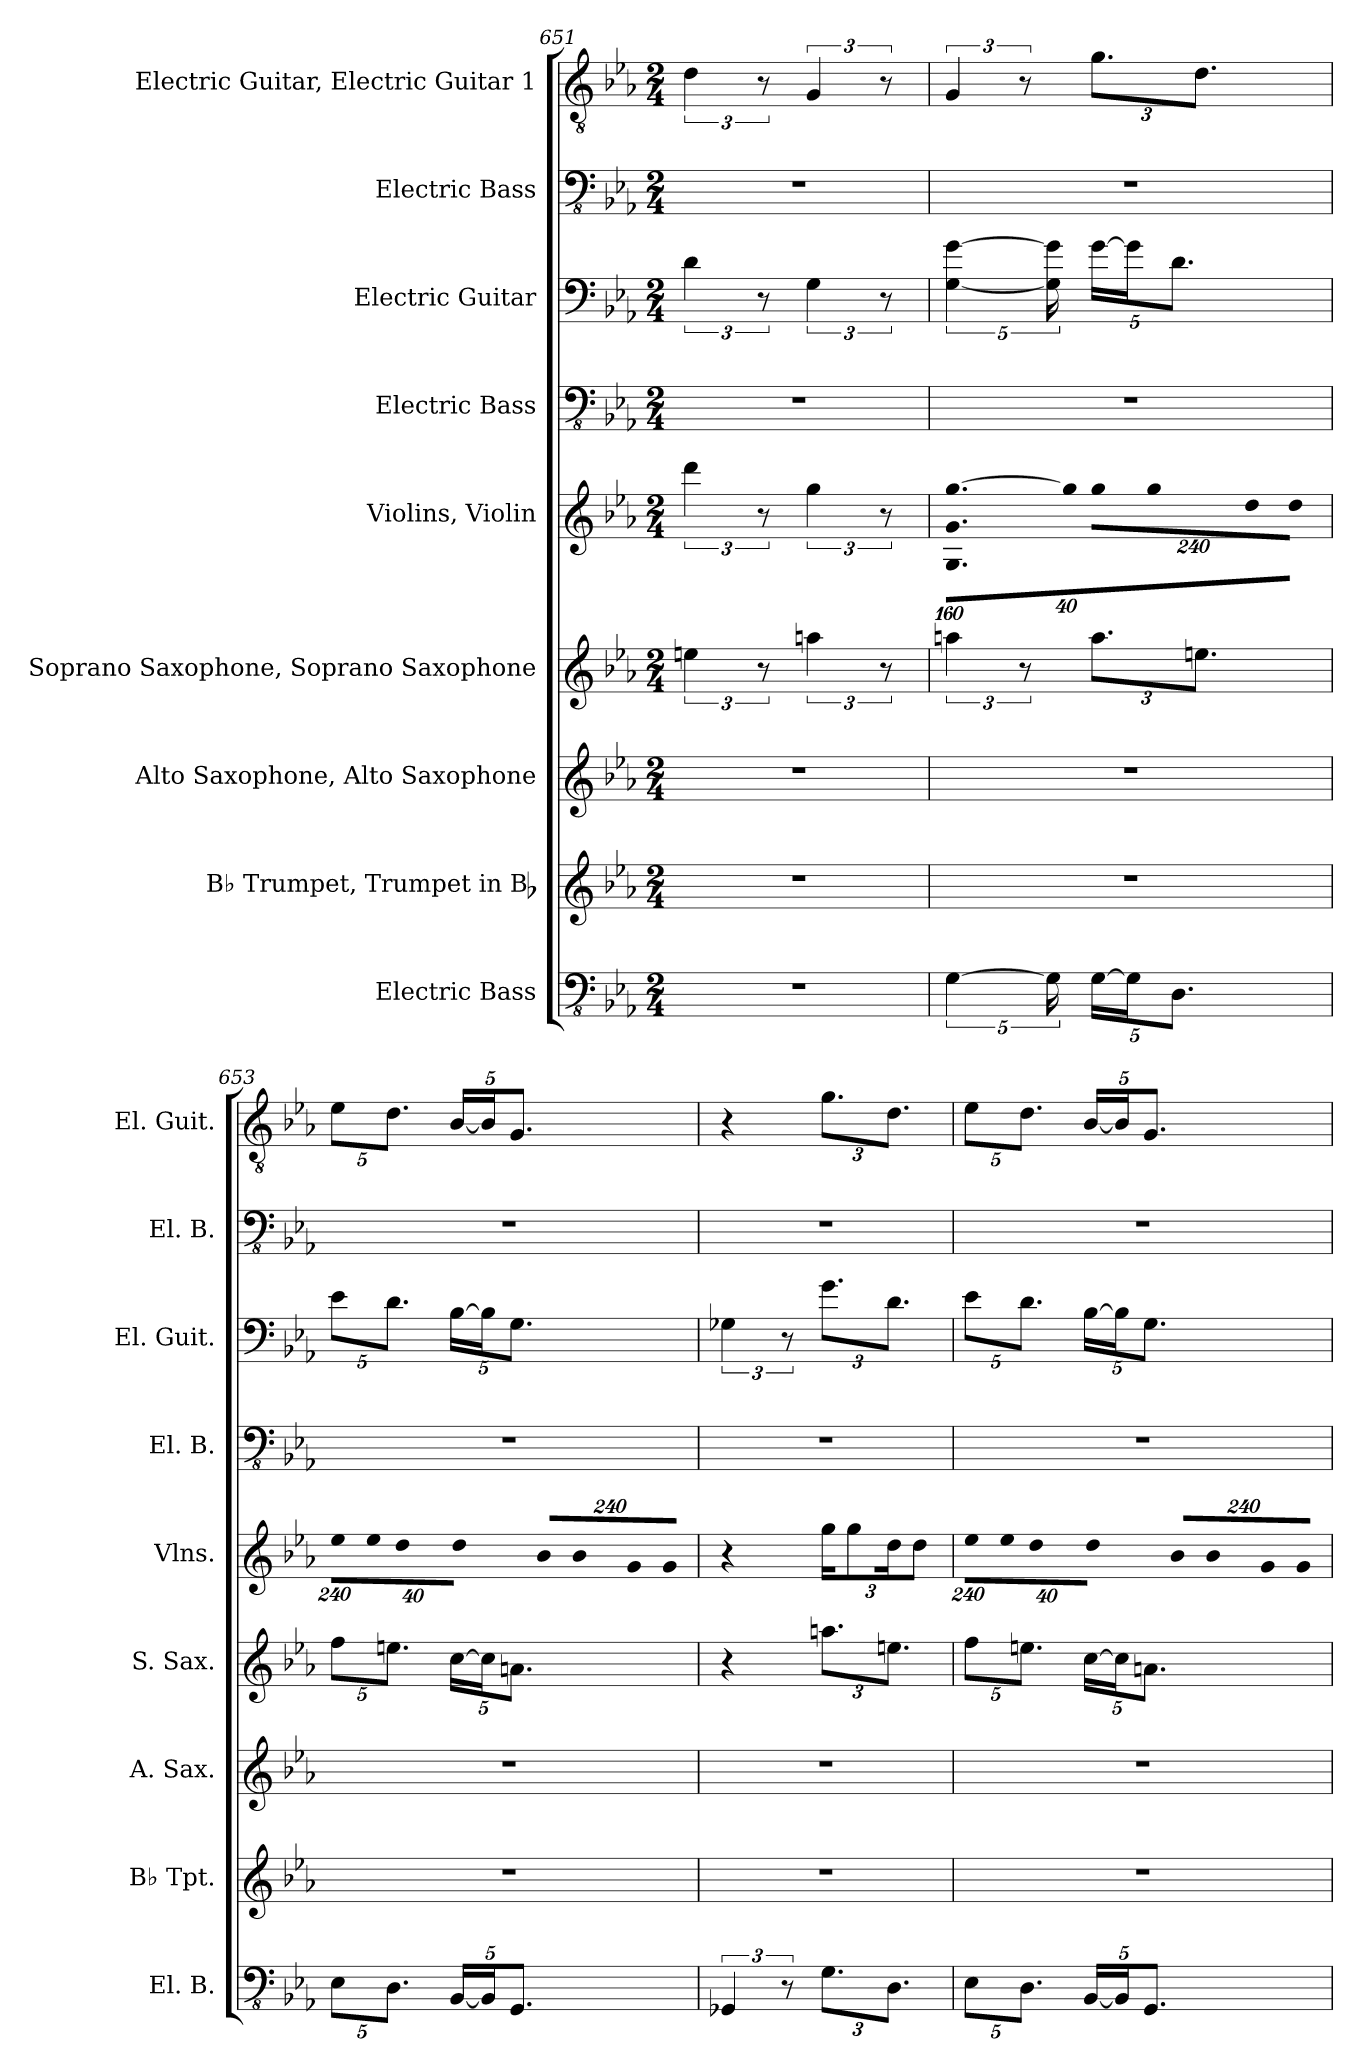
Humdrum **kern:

**kern	**kern	**kern	**kern	**kern	**kern	**kern	**kern	**kern
*part9	*part8	*part7	*part6	*part5	*part4	*part3	*part2	*part1
*staff9	*staff8	*staff7	*staff6	*staff5	*staff4	*staff3	*staff2	*staff1
*I"Electric Bass	*I"B♭ Trumpet, Trumpet in Bb	*I"Alto Saxophone, Alto Saxophone	*I"Soprano Saxophone, Soprano Saxophone	*I"Violins, Violin	*I"Electric Bass	*I"Electric Guitar	*I"Electric Bass	*I"Electric Guitar, Electric Guitar 1
*I'El. B.	*I'B♭ Tpt.	*I'A. Sax.	*I'S. Sax.	*I'Vlns.	*I'El. B.	*I'El. Guit.	*I'El. B.	*I'El. Guit.
*clefFv4	*clefG2	*clefG2	*clefG2	*clefG2	*clefFv4	*clefF4	*clefFv4	*clefGv2
*	*ITrd1c2	*ITrd5c9	*ITrd1c2	*	*	*	*	*
*k[b-e-a-]	*k[b-e-a-d-g-]	*k[b-e-a-d-g-c-]	*k[b-e-a-d-g-]	*k[b-e-a-]	*k[b-e-a-]	*k[b-e-a-]	*k[b-e-a-]	*k[b-e-a-]
*M2/4	*M2/4	*M2/4	*M2/4	*M2/4	*M2/4	*M2/4	*M2/4	*M2/4
=651	=651	=651	=651	=651	=651	=651	=651	=651
2r	2r	2r	6ddn\	6ddd\	2r	6d\	2r	6d\
.	.	.	12r	12r	.	12r	.	12r
.	.	.	6ggn\	6gg\	.	6G\	.	6G/
.	.	.	12r	12r	.	12r	.	12r
=652	=652	=652	=652	=652	=652	=652	=652	=652
*	*	*	*	*Xbrackettup	*	*	*	*
!	!	!	!	!LO:N:vis=8.	!	!	!	!
[5GG\	2r	2r	6ggn\	640%137G/ 640%137g/ [640%137gg/L	2r	[5G\ [5g\	2r	6G/
.	.	.	12r	.	.	.	.	12r
20GG\]	.	.	.	.	.	20G\] 20g\]	.	.
!	!	!	!	!LO:N:vis=32	!	!	!	!
.	.	.	.	640%23gg/Jkk]	.	.	.	.
*	*	*	*Xbrackettup	*	*	*	*	*
!	!	!	!	!LO:N:vis=16	!	!	!	!
*	*	*	*	*	*	*	*	*Xbrackettup
[20GG\LL	.	.	12.gg\L	1920%137gg\LL	.	[20g\LL	.	12.g\L
20GG\J]	.	.	.	.	.	20g\J]	.	.
!	!	!	!	!LO:N:vis=32	!	!	!	!
.	.	.	.	640%23gg\K	.	.	.	.
10.DD\J	.	.	.	.	.	10.d\J	.	.
!	!	!	!	!LO:N:vis=16	!	!	!	!
.	.	.	.	1920%137dd\	.	.	.	.
.	.	.	12.ddn\J	.	.	.	.	12.d\J
!	!	!	!	!LO:N:vis=16	!	!	!	!
.	.	.	.	1920%137dd\JJ	.	.	.	.
!!LO:PB:g=z
=653	=653	=653	=653	=653	=653	=653	=653	=653
*Xbrackettup	*	*	*	*	*	*	*	*
!	!	!	!	!LO:N:vis=16	!	!	!	!
*	*	*	*	*	*	*Xbrackettup	*	*
10EE-\L	2r	2r	10ee-\L	1920%137ee-\LL	2r	10e-\L	2r	10e-\L
!	!	!	!	!LO:N:vis=32	!	!	!	!
.	.	.	.	640%23ee-\K	.	.	.	.
10.DD\J	.	.	10.ddn\J	.	.	10.d\J	.	10.d\J
!	!	!	!	!LO:N:vis=16	!	!	!	!
.	.	.	.	1920%137dd\	.	.	.	.
!	!	!	!	!LO:N:vis=16	!	!	!	!
.	.	.	.	1920%137dd\JJ	.	.	.	.
!	!	!	!	!LO:N:vis=16	!	!	!	!
[20BBB-/LL	.	.	[20b-\LL	1920%137b-/LL	.	[20B-\LL	.	[20B-/LL
20BBB-/J]	.	.	20b-\J]	.	.	20B-\J]	.	20B-/J]
!	!	!	!	!LO:N:vis=32	!	!	!	!
.	.	.	.	640%23b-/K	.	.	.	.
10.GGG/J	.	.	10.gn\J	.	.	10.G\J	.	10.G/J
!	!	!	!	!LO:N:vis=16	!	!	!	!
.	.	.	.	1920%137g/	.	.	.	.
!	!	!	!	!LO:N:vis=16	!	!	!	!
.	.	.	.	1920%137g/JJ	.	.	.	.
=654	=654	=654	=654	=654	=654	=654	=654	=654
*brackettup	*	*	*	*	*	*brackettup	*	*
6GGG-X/	2r	2r	4r	4r	2r	6G-X\	2r	4r
12r	.	.	.	.	.	12r	.	.
*Xbrackettup	*	*	*	*	*	*Xbrackettup	*	*
12.GG\L	.	.	12.ggn\L	24gg\KL	.	12.g\L	.	12.g\L
.	.	.	.	12gg\	.	.	.	.
12.DD\J	.	.	12.ddn\J	24dd\K	.	12.d\J	.	12.d\J
.	.	.	.	12dd\J	.	.	.	.
=655	=655	=655	=655	=655	=655	=655	=655	=655
!	!	!	!	!LO:N:vis=16	!	!	!	!
10EE-\L	2r	2r	10ee-\L	1920%137ee-\LL	2r	10e-\L	2r	10e-\L
!	!	!	!	!LO:N:vis=32	!	!	!	!
.	.	.	.	640%23ee-\K	.	.	.	.
10.DD\J	.	.	10.ddn\J	.	.	10.d\J	.	10.d\J
!	!	!	!	!LO:N:vis=16	!	!	!	!
.	.	.	.	1920%137dd\	.	.	.	.
!	!	!	!	!LO:N:vis=16	!	!	!	!
.	.	.	.	1920%137dd\JJ	.	.	.	.
!	!	!	!	!LO:N:vis=16	!	!	!	!
[20BBB-/LL	.	.	[20b-\LL	1920%137b-/LL	.	[20B-\LL	.	[20B-/LL
20BBB-/J]	.	.	20b-\J]	.	.	20B-\J]	.	20B-/J]
!	!	!	!	!LO:N:vis=32	!	!	!	!
.	.	.	.	640%23b-/K	.	.	.	.
10.GGG/J	.	.	10.gn\J	.	.	10.G\J	.	10.G/J
!	!	!	!	!LO:N:vis=16	!	!	!	!
.	.	.	.	1920%137g/	.	.	.	.
!	!	!	!	!LO:N:vis=16	!	!	!	!
.	.	.	.	1920%137g/JJ	.	.	.	.
=	=	=	=	=	=	=	=	=
*-	*-	*-	*-	*-	*-	*-	*-	*-
